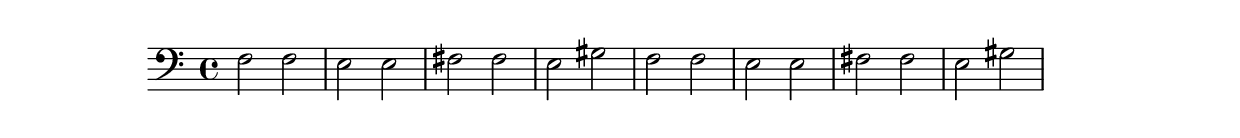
bassNotes = {
	\clef bass
	f2 f2 |
e2 e2 |
fis2 fis2 |
e2 gis2 |
f2 f2 |
e2 e2 |
fis2 fis2 |
e2 gis2 |


}

\new Staff \bassNotes
